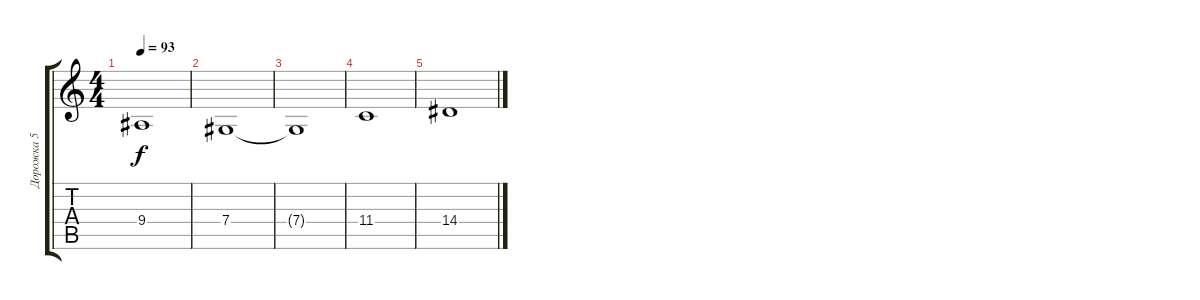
\track ("Дорожка 5" "Дорожка 5") {instrument choiraahs}
\staff {score tabs}
\tuning (Eb4 Bb3 Gb3 Db3 Ab2 Db2) {hide}
\ts (4 4)
\tempo 93
\clef g2
\ks c
9.4.1{dy f} |
7.4.1 |
7.4{t}.1 |
11.4.1 |
14.4.1
